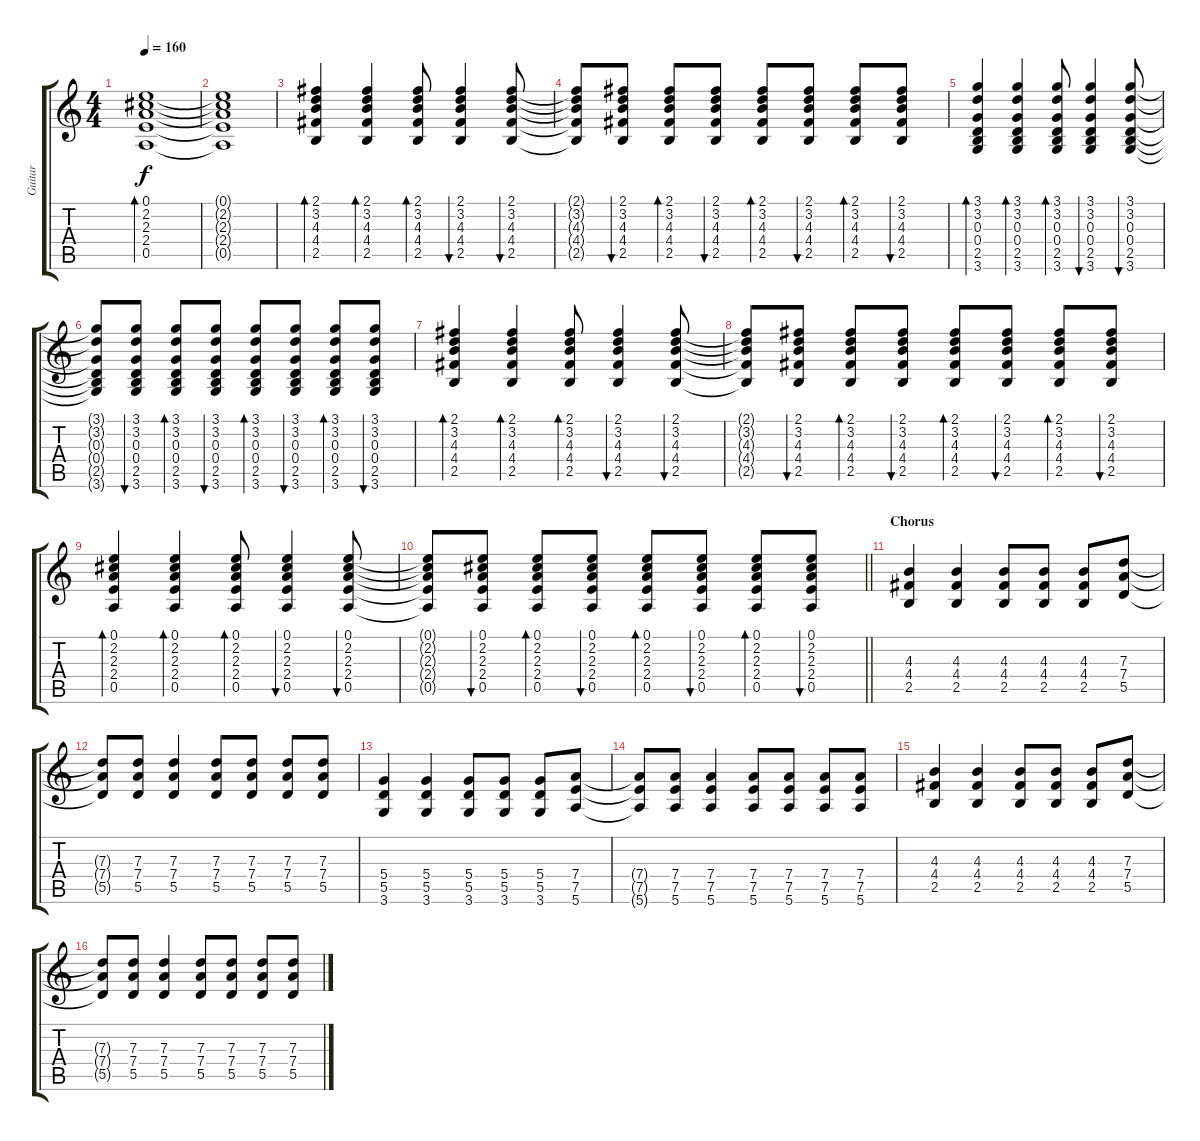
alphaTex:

\track ("Guitar" "Guitar") {instrument electricguitarclean}
\staff {score tabs}
\tuning (E4 B3 G3 D3 A2 E2) {hide}
\ts (4 4)
\tempo 160
\clef g2
\ks c
(0.1 2.2 2.3 2.4 0.5).1{bd 120 dy f} |
(0.1{t} 2.2{t} 2.3{t} 2.4{t} 0.5{t}).1 |
(2.1 3.2 4.3 4.4 2.5).4{bd 60} (2.1 3.2 4.3 4.4 2.5).4{bd 60} (2.1 3.2 4.3 4.4 2.5).8{bd 60} (2.1 3.2 4.3 4.4 2.5).4{bu 60} (2.1 3.2 4.3 4.4 2.5).8{bu 60} |
(2.1{t} 3.2{t} 4.3{t} 4.4{t} 2.5{t}).8 (2.1 3.2 4.3 4.4 2.5).8{bu 60} (2.1 3.2 4.3 4.4 2.5).8{bd 60} (2.1 3.2 4.3 4.4 2.5).8{bu 60} (2.1 3.2 4.3 4.4 2.5).8{bd 60} (2.1 3.2 4.3 4.4 2.5).8{bu 60} (2.1 3.2 4.3 4.4 2.5).8{bd 60} (2.1 3.2 4.3 4.4 2.5).8{bu 60} |
(3.1 3.2 0.3 0.4 2.5 3.6).4{bd 60} (3.1 3.2 0.3 0.4 2.5 3.6).4{bd 60} (3.1 3.2 0.3 0.4 2.5 3.6).8{bd 60} (3.1 3.2 0.3 0.4 2.5 3.6).4{bu 60} (3.1 3.2 0.3 0.4 2.5 3.6).8{bu 60} |
(3.1{t} 3.2{t} 0.3{t} 0.4{t} 2.5{t} 3.6{t}).8 (3.1 3.2 0.3 0.4 2.5 3.6).8{bu 60} (3.1 3.2 0.3 0.4 2.5 3.6).8{bd 60} (3.1 3.2 0.3 0.4 2.5 3.6).8{bu 60} (3.1 3.2 0.3 0.4 2.5 3.6).8{bd 60} (3.1 3.2 0.3 0.4 2.5 3.6).8{bu 60} (3.1 3.2 0.3 0.4 2.5 3.6).8{bd 60} (3.1 3.2 0.3 0.4 2.5 3.6).8{bu 60} |
(2.1 3.2 4.3 4.4 2.5).4{bd 60} (2.1 3.2 4.3 4.4 2.5).4{bd 60} (2.1 3.2 4.3 4.4 2.5).8{bd 60} (2.1 3.2 4.3 4.4 2.5).4{bu 60} (2.1 3.2 4.3 4.4 2.5).8{bu 60} |
(2.1{t} 3.2{t} 4.3{t} 4.4{t} 2.5{t}).8 (2.1 3.2 4.3 4.4 2.5).8{bu 60} (2.1 3.2 4.3 4.4 2.5).8{bd 60} (2.1 3.2 4.3 4.4 2.5).8{bu 60} (2.1 3.2 4.3 4.4 2.5).8{bd 60} (2.1 3.2 4.3 4.4 2.5).8{bu 60} (2.1 3.2 4.3 4.4 2.5).8{bd 60} (2.1 3.2 4.3 4.4 2.5).8{bu 60} |
(0.1 2.2 2.3 2.4 0.5).4{bd 60} (0.1 2.2 2.3 2.4 0.5).4{bd 60} (0.1 2.2 2.3 2.4 0.5).8{bd 60} (0.1 2.2 2.3 2.4 0.5).4{bu 60} (0.1 2.2 2.3 2.4 0.5).8{bu 60} |
\barLineRight lightlight
(0.1{t} 2.2{t} 2.3{t} 2.4{t} 0.5{t}).8 (0.1 2.2 2.3 2.4 0.5).8{bu 60} (0.1 2.2 2.3 2.4 0.5).8{bd 60} (0.1 2.2 2.3 2.4 0.5).8{bu 60} (0.1 2.2 2.3 2.4 0.5).8{bd 60} (0.1 2.2 2.3 2.4 0.5).8{bu 60} (0.1 2.2 2.3 2.4 0.5).8{bd 60} (0.1 2.2 2.3 2.4 0.5).8{bu 60} |
\section ("" "Chorus")
(4.3 4.4 2.5).4{instrument distortionguitar} (4.3 4.4 2.5).4 (4.3 4.4 2.5).8 (4.3 4.4 2.5).8 (4.3 4.4 2.5).8 (7.3 7.4 5.5).8 |
(7.3{t} 7.4{t} 5.5{t}).8 (7.3 7.4 5.5).8 (7.3 7.4 5.5).4 (7.3 7.4 5.5).8 (7.3 7.4 5.5).8 (7.3 7.4 5.5).8 (7.3 7.4 5.5).8 |
(5.4 5.5 3.6).4 (5.4 5.5 3.6).4 (5.4 5.5 3.6).8 (5.4 5.5 3.6).8 (5.4 5.5 3.6).8 (7.4 7.5 5.6).8 |
(7.4{t} 7.5{t} 5.6{t}).8 (7.4 7.5 5.6).8 (7.4 7.5 5.6).4 (7.4 7.5 5.6).8 (7.4 7.5 5.6).8 (7.4 7.5 5.6).8 (7.4 7.5 5.6).8 |
(4.3 4.4 2.5).4 (4.3 4.4 2.5).4 (4.3 4.4 2.5).8 (4.3 4.4 2.5).8 (4.3 4.4 2.5).8 (7.3 7.4 5.5).8 |
(7.3{t} 7.4{t} 5.5{t}).8 (7.3 7.4 5.5).8 (7.3 7.4 5.5).4 (7.3 7.4 5.5).8 (7.3 7.4 5.5).8 (7.3 7.4 5.5).8 (7.3 7.4 5.5).8
